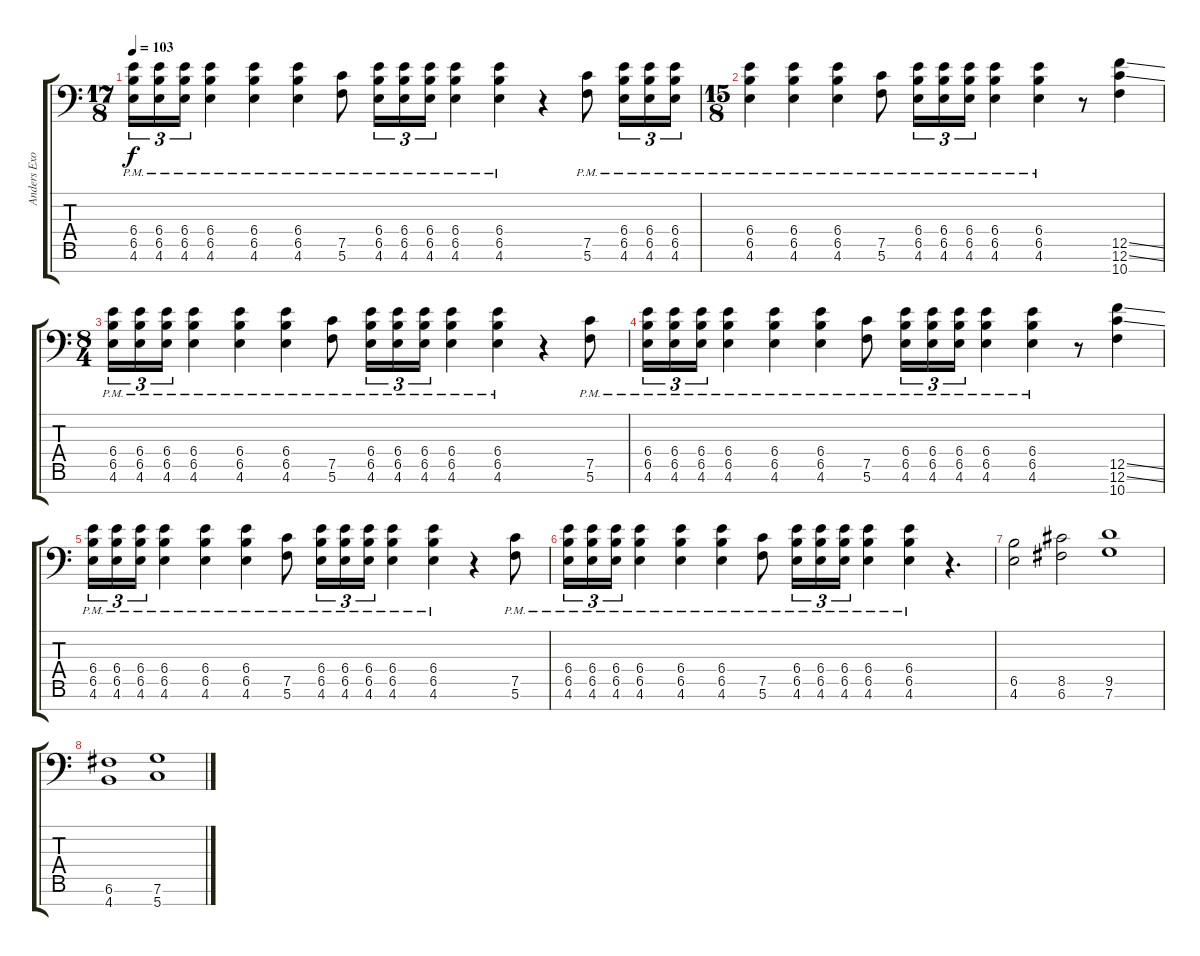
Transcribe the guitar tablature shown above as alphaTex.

\track ("Anders Exo Kragh - rythem guitar" "Anders Exo") {instrument distortionguitar}
\staff {score tabs}
\tuning (C4 G3 Eb3 Bb2 F2 C2 G1) {hide}
\ts (17 8)
\tempo 103
\clef f4
\ks c
(6.4{pm} 6.5{pm} 4.6{pm}).16{tu (3 2) dy f} (6.4{pm} 6.5{pm} 4.6{pm}).16{tu (3 2)} (6.4{pm} 6.5{pm} 4.6{pm}).16{tu (3 2)} (6.4{pm} 6.5{pm} 4.6{pm}).4 (6.4{pm} 6.5{pm} 4.6{pm}).4 (6.4{pm} 6.5{pm} 4.6{pm}).4 (7.5{pm} 5.6{pm}).8 (6.4{pm} 6.5{pm} 4.6{pm}).16{tu (3 2)} (6.4{pm} 6.5{pm} 4.6{pm}).16{tu (3 2)} (6.4{pm} 6.5{pm} 4.6{pm}).16{tu (3 2)} (6.4{pm} 6.5{pm} 4.6{pm}).4 (6.4{pm} 6.5{pm} 4.6{pm}).4 r.4 (7.5{pm} 5.6{pm}).8 (6.4{pm} 6.5{pm} 4.6{pm}).16{tu (3 2)} (6.4{pm} 6.5{pm} 4.6{pm}).16{tu (3 2)} (6.4{pm} 6.5{pm} 4.6{pm}).16{tu (3 2)} |
\ts (15 8)
(6.4{pm} 6.5{pm} 4.6{pm}).4 (6.4{pm} 6.5{pm} 4.6{pm}).4 (6.4{pm} 6.5{pm} 4.6{pm}).4 (7.5{pm} 5.6{pm}).8 (6.4{pm} 6.5{pm} 4.6{pm}).16{tu (3 2)} (6.4{pm} 6.5{pm} 4.6{pm}).16{tu (3 2)} (6.4{pm} 6.5{pm} 4.6{pm}).16{tu (3 2)} (6.4{pm} 6.5{pm} 4.6{pm}).4 (6.4{pm} 6.5{pm} 4.6{pm}).4 r.8 (12.5{ss} 12.6{ss} 10.7).4 |
\ts (8 4)
(6.4{pm} 6.5{pm} 4.6{pm}).16{tu (3 2)} (6.4{pm} 6.5{pm} 4.6{pm}).16{tu (3 2)} (6.4{pm} 6.5{pm} 4.6{pm}).16{tu (3 2)} (6.4{pm} 6.5{pm} 4.6{pm}).4 (6.4{pm} 6.5{pm} 4.6{pm}).4 (6.4{pm} 6.5{pm} 4.6{pm}).4 (7.5{pm} 5.6{pm}).8 (6.4{pm} 6.5{pm} 4.6{pm}).16{tu (3 2)} (6.4{pm} 6.5{pm} 4.6{pm}).16{tu (3 2)} (6.4{pm} 6.5{pm} 4.6{pm}).16{tu (3 2)} (6.4{pm} 6.5{pm} 4.6{pm}).4 (6.4{pm} 6.5{pm} 4.6{pm}).4 r.4 (7.5{pm} 5.6{pm}).8 |
(6.4{pm} 6.5{pm} 4.6{pm}).16{tu (3 2)} (6.4{pm} 6.5{pm} 4.6{pm}).16{tu (3 2)} (6.4{pm} 6.5{pm} 4.6{pm}).16{tu (3 2)} (6.4{pm} 6.5{pm} 4.6{pm}).4 (6.4{pm} 6.5{pm} 4.6{pm}).4 (6.4{pm} 6.5{pm} 4.6{pm}).4 (7.5{pm} 5.6{pm}).8 (6.4{pm} 6.5{pm} 4.6{pm}).16{tu (3 2)} (6.4{pm} 6.5{pm} 4.6{pm}).16{tu (3 2)} (6.4{pm} 6.5{pm} 4.6{pm}).16{tu (3 2)} (6.4{pm} 6.5{pm} 4.6{pm}).4 (6.4{pm} 6.5{pm} 4.6{pm}).4 r.8 (12.5{ss} 12.6{ss} 10.7).4 |
(6.4{pm} 6.5{pm} 4.6{pm}).16{tu (3 2)} (6.4{pm} 6.5{pm} 4.6{pm}).16{tu (3 2)} (6.4{pm} 6.5{pm} 4.6{pm}).16{tu (3 2)} (6.4{pm} 6.5{pm} 4.6{pm}).4 (6.4{pm} 6.5{pm} 4.6{pm}).4 (6.4{pm} 6.5{pm} 4.6{pm}).4 (7.5{pm} 5.6{pm}).8 (6.4{pm} 6.5{pm} 4.6{pm}).16{tu (3 2)} (6.4{pm} 6.5{pm} 4.6{pm}).16{tu (3 2)} (6.4{pm} 6.5{pm} 4.6{pm}).16{tu (3 2)} (6.4{pm} 6.5{pm} 4.6{pm}).4 (6.4{pm} 6.5{pm} 4.6{pm}).4 r.4 (7.5{pm} 5.6{pm}).8 |
(6.4{pm} 6.5{pm} 4.6{pm}).16{tu (3 2)} (6.4{pm} 6.5{pm} 4.6{pm}).16{tu (3 2)} (6.4{pm} 6.5{pm} 4.6{pm}).16{tu (3 2)} (6.4{pm} 6.5{pm} 4.6{pm}).4 (6.4{pm} 6.5{pm} 4.6{pm}).4 (6.4{pm} 6.5{pm} 4.6{pm}).4 (7.5{pm} 5.6{pm}).8 (6.4{pm} 6.5{pm} 4.6{pm}).16{tu (3 2)} (6.4{pm} 6.5{pm} 4.6{pm}).16{tu (3 2)} (6.4{pm} 6.5{pm} 4.6{pm}).16{tu (3 2)} (6.4{pm} 6.5{pm} 4.6{pm}).4 (6.4{pm} 6.5{pm} 4.6{pm}).4 r.4{d} |
(6.5 4.6).2{volume 7} (8.5 6.6).2 (9.5 7.6).1 |
(6.6 4.7).1 (7.6 5.7).1
